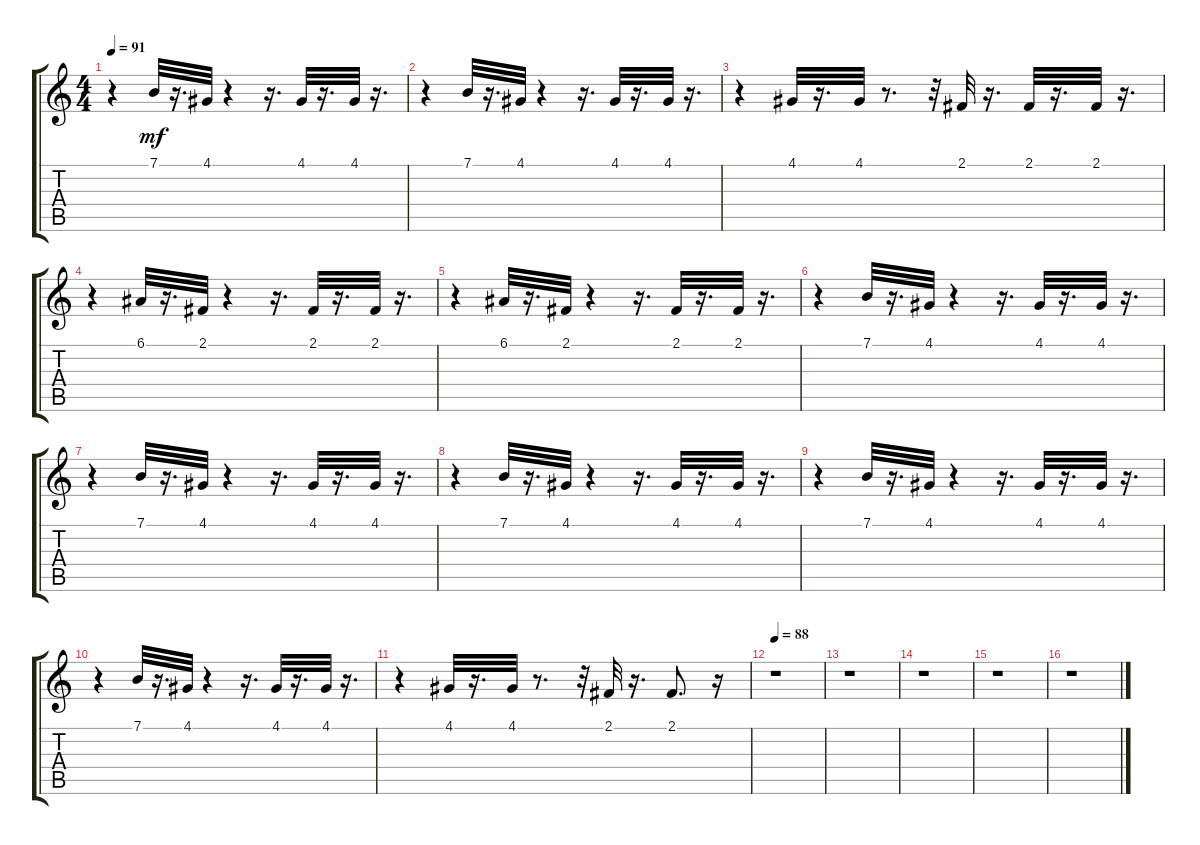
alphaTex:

\track "" {instrument oboe}
\staff {score tabs}
\tuning (E4 B3 G3 D3 A2 E2) {hide}
\ts (4 4)
\tempo 91
\clef g2
\ks c
r.4{dy mf} 7.1.32 r.16{d} 4.1.32 r.4 r.16{d} 4.1.32 r.16{d} 4.1.32 r.16{d} |
r.4 7.1.32 r.16{d} 4.1.32 r.4 r.16{d} 4.1.32 r.16{d} 4.1.32 r.16{d} |
r.4 4.1.32 r.16{d} 4.1.32 r.8{d} r.32 2.1.32 r.16{d} 2.1.32 r.16{d} 2.1.32 r.16{d} |
r.4 6.1.32 r.16{d} 2.1.32 r.4 r.16{d} 2.1.32 r.16{d} 2.1.32 r.16{d} |
r.4 6.1.32 r.16{d} 2.1.32 r.4 r.16{d} 2.1.32 r.16{d} 2.1.32 r.16{d} |
r.4 7.1.32 r.16{d} 4.1.32 r.4 r.16{d} 4.1.32 r.16{d} 4.1.32 r.16{d} |
r.4 7.1.32 r.16{d} 4.1.32 r.4 r.16{d} 4.1.32 r.16{d} 4.1.32 r.16{d} |
r.4 7.1.32 r.16{d} 4.1.32 r.4 r.16{d} 4.1.32 r.16{d} 4.1.32 r.16{d} |
r.4 7.1.32 r.16{d} 4.1.32 r.4 r.16{d} 4.1.32 r.16{d} 4.1.32 r.16{d} |
r.4 7.1.32 r.16{d} 4.1.32 r.4 r.16{d} 4.1.32 r.16{d} 4.1.32 r.16{d} |
r.4 4.1.32 r.16{d} 4.1.32 r.8{d} r.32 2.1.32 r.16{d} 2.1.8{d} r.16 |
\tempo 88
r.1 |
r.1 |
r.1 |
r.1 |
r.1
